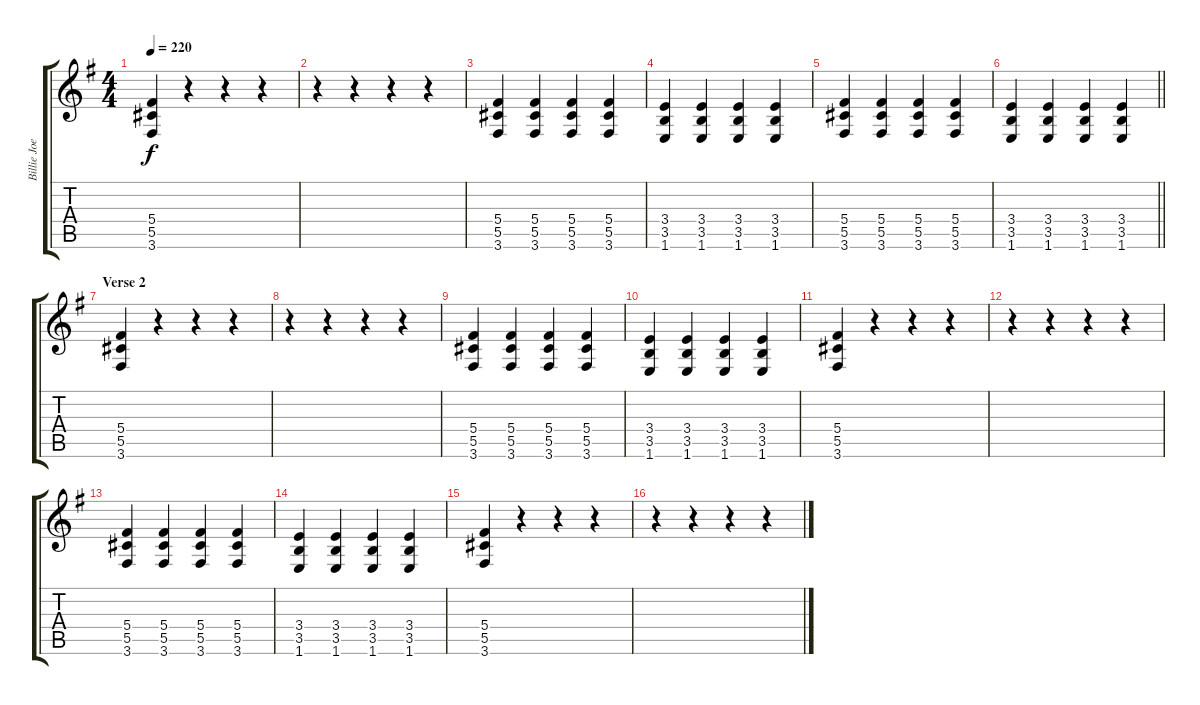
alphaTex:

\track ("Billie Joe Armstrong" "Billie Joe") {instrument distortionguitar}
\staff {score tabs}
\tuning (Eb4 Bb3 Gb3 Db3 Ab2 Eb2) {hide}
\ts (4 4)
\tempo 220
\clef g2
\ks g
(5.4 5.5 3.6).4{dy f} r.4 r.4 r.4 |
r.4 r.4 r.4 r.4 |
(5.4 5.5 3.6).4 (5.4 5.5 3.6).4 (5.4 5.5 3.6).4 (5.4 5.5 3.6).4 |
(3.4 3.5 1.6).4 (3.4 3.5 1.6).4 (3.4 3.5 1.6).4 (3.4 3.5 1.6).4 |
(5.4 5.5 3.6).4 (5.4 5.5 3.6).4 (5.4 5.5 3.6).4 (5.4 5.5 3.6).4 |
\barLineRight lightlight
(3.4 3.5 1.6).4 (3.4 3.5 1.6).4 (3.4 3.5 1.6).4 (3.4 3.5 1.6).4 |
\section ("" "Verse 2")
(5.4 5.5 3.6).4 r.4 r.4 r.4 |
r.4 r.4 r.4 r.4 |
(5.4 5.5 3.6).4 (5.4 5.5 3.6).4 (5.4 5.5 3.6).4 (5.4 5.5 3.6).4 |
(3.4 3.5 1.6).4 (3.4 3.5 1.6).4 (3.4 3.5 1.6).4 (3.4 3.5 1.6).4 |
(5.4 5.5 3.6).4 r.4 r.4 r.4 |
r.4 r.4 r.4 r.4 |
(5.4 5.5 3.6).4 (5.4 5.5 3.6).4 (5.4 5.5 3.6).4 (5.4 5.5 3.6).4 |
(3.4 3.5 1.6).4 (3.4 3.5 1.6).4 (3.4 3.5 1.6).4 (3.4 3.5 1.6).4 |
(5.4 5.5 3.6).4 r.4 r.4 r.4 |
r.4 r.4 r.4 r.4
